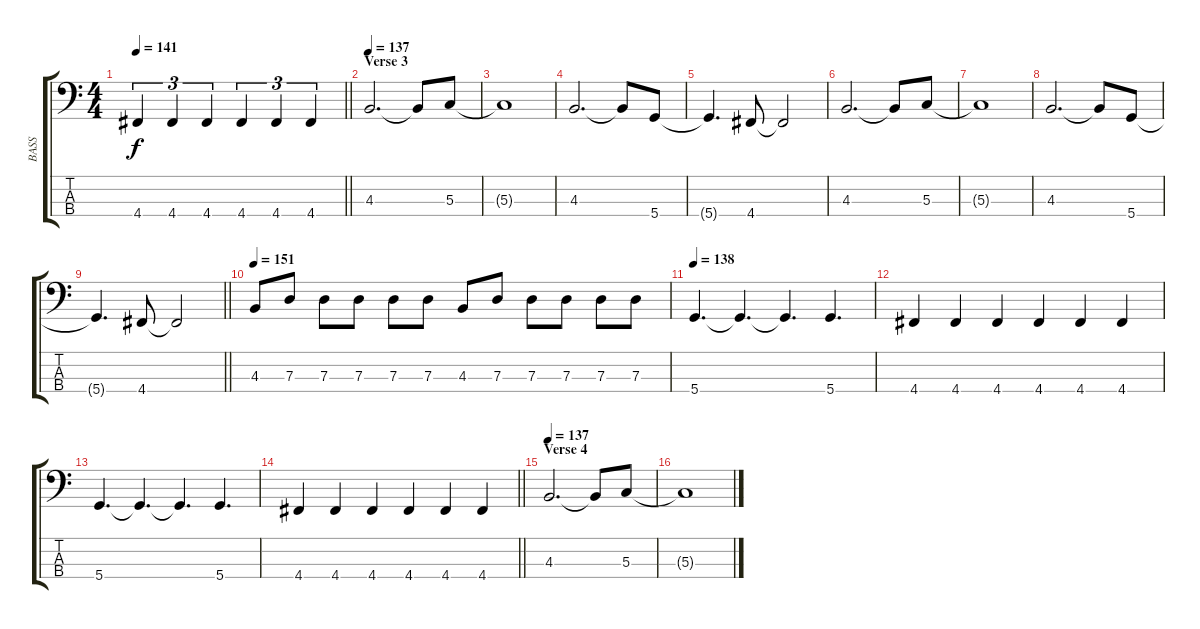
\track ("BASS" "BASS") {instrument electricbasspick}
\staff {score tabs}
\tuning (F2 C2 G1 D1) {hide}
\ts (4 4)
\tempo 141
\clef f4
\barLineRight lightlight
\ks c
4.4.4{tu (3 2) dy f} 4.4.4{tu (3 2)} 4.4.4{tu (3 2)} 4.4.4{tu (3 2)} 4.4.4{tu (3 2)} 4.4.4{tu (3 2)} |
\section ("" "Verse 3")
\tempo 137
4.3.2{d} 4.3{t}.8 5.3.8 |
5.3{t}.1 |
4.3.2{d} 4.3{t}.8 5.4.8 |
5.4{t}.4{d} 4.4.8 4.4{t}.2 |
4.3.2{d} 4.3{t}.8 5.3.8 |
5.3{t}.1 |
4.3.2{d} 4.3{t}.8 5.4.8 |
\barLineRight lightlight
5.4{t}.4{d} 4.4.8 4.4{t}.2 |
\tempo 151
4.3.8 7.3.8 7.3.8 7.3.8 7.3.8 7.3.8 4.3.8 7.3.8 7.3.8 7.3.8 7.3.8 7.3.8 |
\tempo 138
5.4.4{d} 5.4{t}.4{d} 5.4{t}.4{d} 5.4.4{d} |
4.4.4 4.4.4 4.4.4 4.4.4 4.4.4 4.4.4 |
5.4.4{d} 5.4{t}.4{d} 5.4{t}.4{d} 5.4.4{d} |
\barLineRight lightlight
4.4.4 4.4.4 4.4.4 4.4.4 4.4.4 4.4.4 |
\section ("" "Verse 4")
\tempo 137
4.3.2{d} 4.3{t}.8 5.3.8 |
5.3{t}.1
